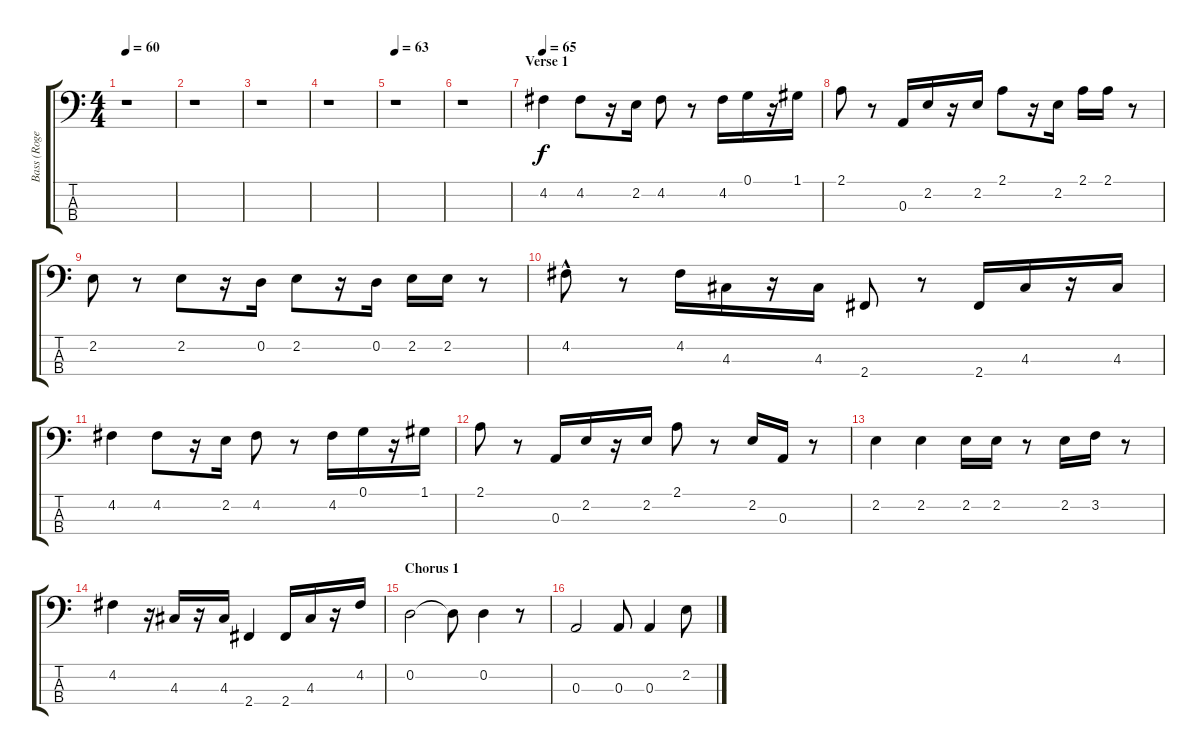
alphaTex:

\track ("Bass (Roger)" "Bass (Roge") {instrument electricbassfinger}
\staff {score tabs}
\tuning (G2 D2 A1 E1) {hide}
\ts (4 4)
\tempo 60
\clef f4
\ks c
r.1{dy f} |
r.1 |
r.1 |
r.1 |
\tempo 63
r.1 |
r.1 |
\section ("" "Verse 1")
\tempo 65
4.2.4 4.2.8 r.16 2.2.16 4.2.8 r.8 4.2.16 0.1.16 r.16 1.1.16 |
2.1.8 r.8 0.3.16 2.2.16 r.16 2.2.16 2.1.8 r.16 2.2.16 2.1.16 2.1.16 r.8 |
2.2.8 r.8 2.2.8 r.16 0.2.16 2.2.8 r.16 0.2.16 2.2.16 2.2.16 r.8 |
4.2{hac}.8 r.8 4.2.16 4.3.16 r.16 4.3.16 2.4.8 r.8 2.4.16 4.3.16 r.16 4.3.16 |
4.2.4 4.2.8 r.16 2.2.16 4.2.8 r.8 4.2.16 0.1.16 r.16 1.1.16 |
2.1.8 r.8 0.3.16 2.2.16 r.16 2.2.16 2.1.8 r.8 2.2.16 0.3.16 r.8 |
2.2.4 2.2.4 2.2.16 2.2.16 r.8 2.2.16 3.2.16 r.8 |
4.2.4 r.16 4.3.16 r.16 4.3.16 2.4.4 2.4.16 4.3.16 r.16 4.2.16 |
\section ("" "Chorus 1")
0.2.2 0.2{t}.8 0.2.4 r.8 |
0.3.2 0.3.8 0.3.4 2.2.8
